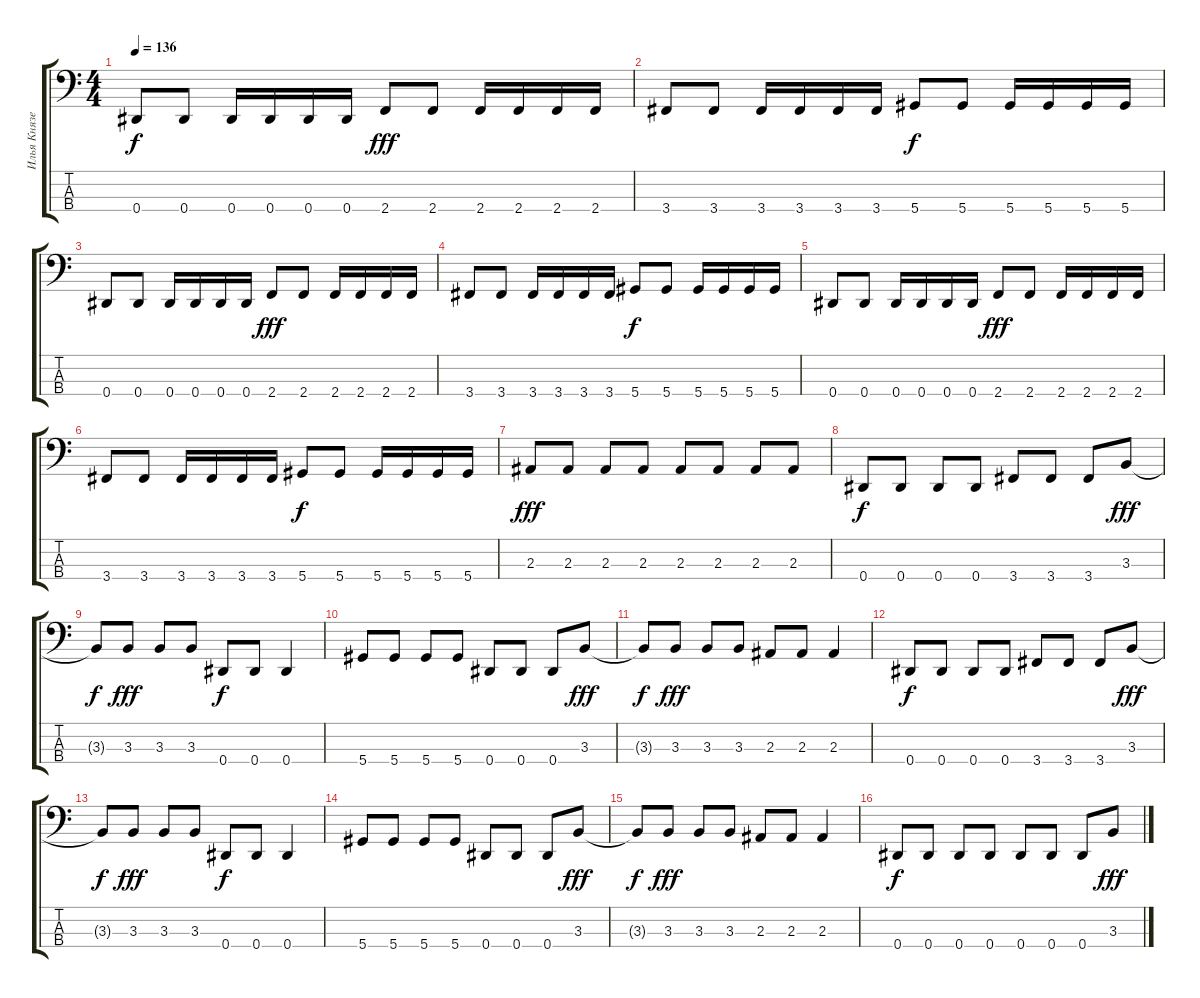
\track ("Илья Князев" "Илья Князе") {instrument electricbassfinger}
\staff {score tabs}
\tuning (Gb2 Db2 Ab1 Eb1) {hide}
\ts (4 4)
\tempo 136
\clef f4
\ks c
0.4.8{dy f} 0.4.8 0.4.16 0.4.16 0.4.16 0.4.16 2.4.8{dy fff} 2.4.8 2.4.16 2.4.16 2.4.16 2.4.16 |
3.4.8 3.4.8 3.4.16 3.4.16 3.4.16 3.4.16 5.4.8{dy f} 5.4.8 5.4.16 5.4.16 5.4.16 5.4.16 |
0.4.8 0.4.8 0.4.16 0.4.16 0.4.16 0.4.16 2.4.8{dy fff} 2.4.8 2.4.16 2.4.16 2.4.16 2.4.16 |
3.4.8 3.4.8 3.4.16 3.4.16 3.4.16 3.4.16 5.4.8{dy f} 5.4.8 5.4.16 5.4.16 5.4.16 5.4.16 |
0.4.8 0.4.8 0.4.16 0.4.16 0.4.16 0.4.16 2.4.8{dy fff} 2.4.8 2.4.16 2.4.16 2.4.16 2.4.16 |
3.4.8 3.4.8 3.4.16 3.4.16 3.4.16 3.4.16 5.4.8{dy f} 5.4.8 5.4.16 5.4.16 5.4.16 5.4.16 |
2.3.8{dy fff} 2.3.8 2.3.8 2.3.8 2.3.8 2.3.8 2.3.8 2.3.8 |
0.4.8{dy f} 0.4.8 0.4.8 0.4.8 3.4.8 3.4.8 3.4.8 3.3.8{dy fff} |
3.3{t}.8{dy f} 3.3.8{dy fff} 3.3.8 3.3.8 0.4.8{dy f} 0.4.8 0.4.4 |
5.4.8 5.4.8 5.4.8 5.4.8 0.4.8 0.4.8 0.4.8 3.3.8{dy fff} |
3.3{t}.8{dy f} 3.3.8{dy fff} 3.3.8 3.3.8 2.3.8 2.3.8 2.3.4 |
0.4.8{dy f} 0.4.8 0.4.8 0.4.8 3.4.8 3.4.8 3.4.8 3.3.8{dy fff} |
3.3{t}.8{dy f} 3.3.8{dy fff} 3.3.8 3.3.8 0.4.8{dy f} 0.4.8 0.4.4 |
5.4.8 5.4.8 5.4.8 5.4.8 0.4.8 0.4.8 0.4.8 3.3.8{dy fff} |
3.3{t}.8{dy f} 3.3.8{dy fff} 3.3.8 3.3.8 2.3.8 2.3.8 2.3.4 |
0.4.8{dy f} 0.4.8 0.4.8 0.4.8 0.4.8 0.4.8 0.4.8 3.3.8{dy fff}
